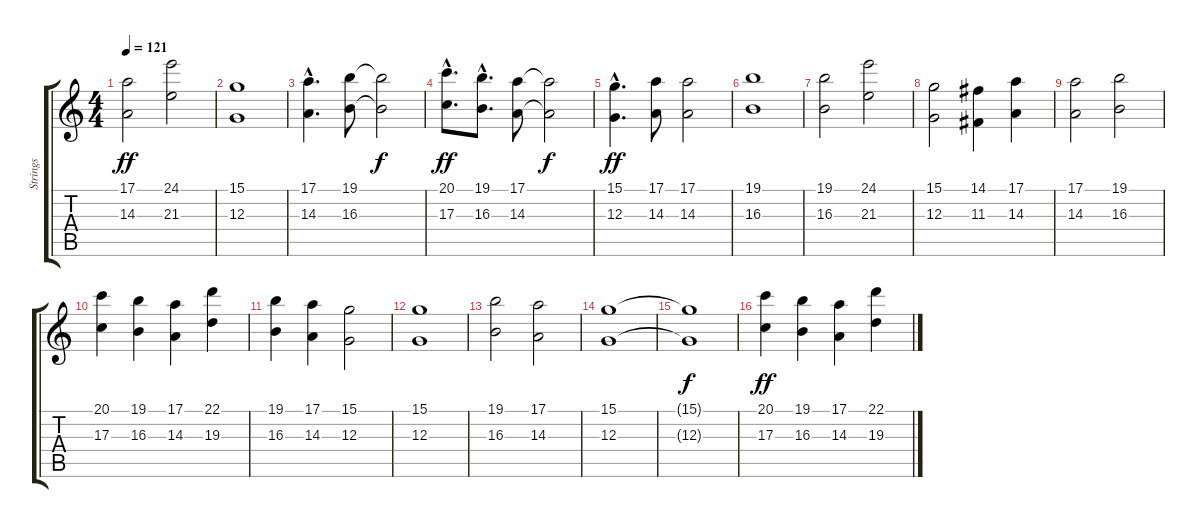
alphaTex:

\track ("Strings" "Strings") {instrument synthstrings1}
\staff {score tabs}
\tuning (E4 B3 G3 D3 A2 E2) {hide}
\ts (4 4)
\tempo 121
\clef g2
\ks c
(17.1 14.3).2{dy ff} (24.1 21.3).2 |
(15.1 12.3).1 |
(17.1{hac} 14.3{hac}).4{d} (19.1 16.3).8 (19.1{t} 16.3{t}).2{dy f} |
(20.1{hac} 17.3{hac}).8{d dy ff} (19.1{hac} 16.3{hac}).8{d} (17.1 14.3).8 (17.1{t} 14.3{t}).2{dy f} |
(15.1{hac} 12.3{hac}).4{d dy ff balance 12} (17.1 14.3).8 (17.1 14.3).2 |
(19.1 16.3).1 |
(19.1 16.3).2 (24.1 21.3).2 |
(15.1 12.3).2 (14.1 11.3).4 (17.1 14.3).4 |
(17.1 14.3).2 (19.1 16.3).2 |
(20.1 17.3).4 (19.1 16.3).4 (17.1 14.3).4 (22.1 19.3).4 |
(19.1 16.3).4 (17.1 14.3).4 (15.1 12.3).2 |
(15.1 12.3).1 |
(19.1 16.3).2 (17.1 14.3).2 |
(15.1 12.3).1 |
(15.1{t} 12.3{t}).1{dy f} |
(20.1 17.3).4{dy ff} (19.1 16.3).4 (17.1 14.3).4 (22.1 19.3).4
